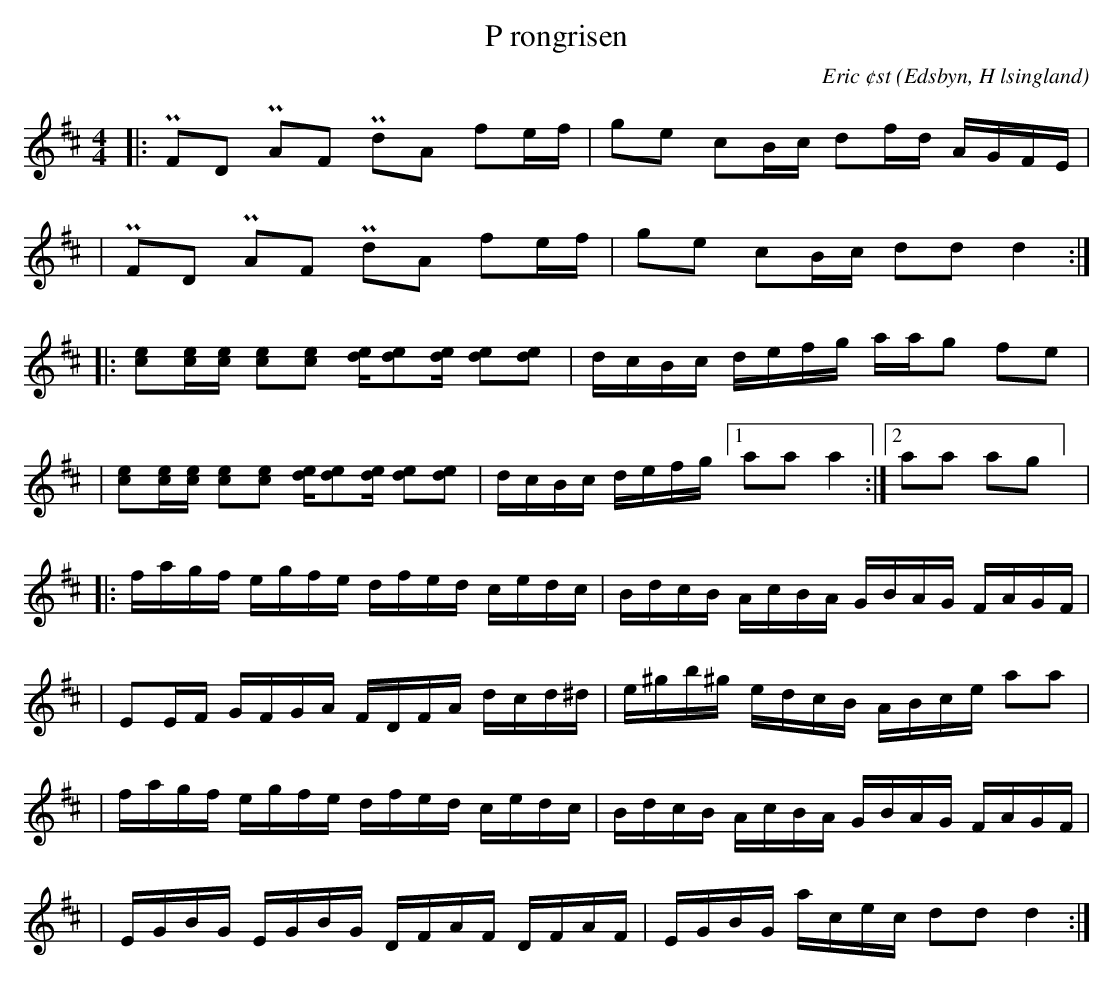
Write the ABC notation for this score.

X:1
T:P rongrisen
O:Edsbyn, H lsingland
M:4/4
L:1/16
C: Eric ¢st
K:D
|: +uppermordent+F2D2 +uppermordent+A2F2 +uppermordent+d2A2 f2ef | g2e2 c2Bc d2fd AGFE |
| +uppermordent+F2D2 +uppermordent+A2F2 +uppermordent+d2A2 f2ef | g2e2 c2Bc d2d2 d4 :|
|: [c2e2][ce][ce] [c2e2][c2e2] [de][d2e2][de] [d2e2][d2e2] | dcBc defg aag2 f2e2 |
| [c2e2][ce][ce] [c2e2][c2e2] [de][d2e2][de] [d2e2][d2e2] | dcBc defg [1 a2a2 a4 :| [2 a2a2 a2g2] |
|: fagf egfe dfed cedc | BdcB AcBA GBAG FAGF |
| E2EF GFGA FDFA dcd^d | e^gb^g edcB ABce a2a2 |
| fagf egfe dfed cedc | BdcB AcBA GBAG FAGF |
| EGBG EGBG DFAF DFAF | EGBG acec d2d2 d4 :|
